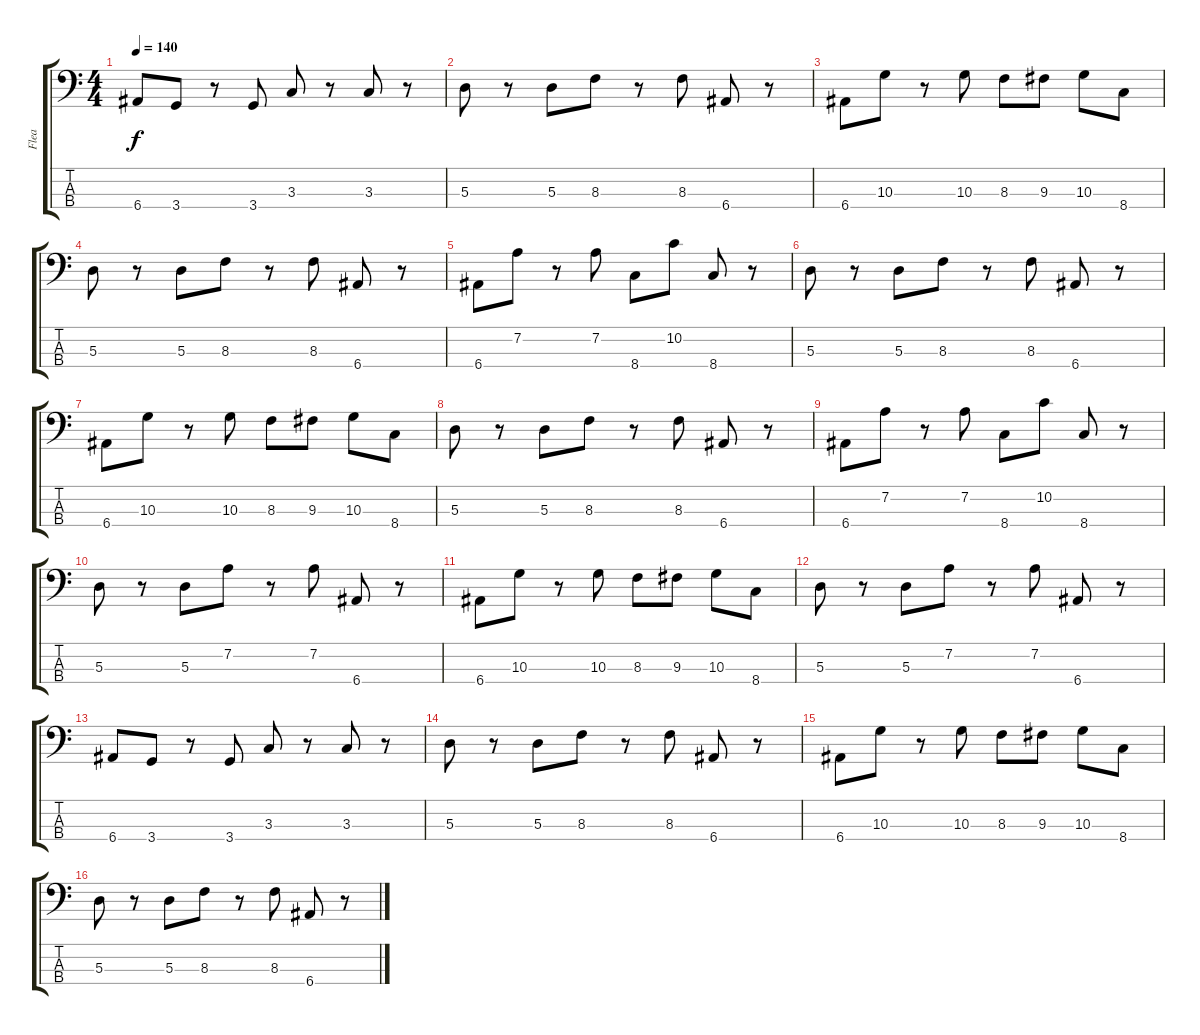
\track ("Flea" "Flea") {instrument electricbassfinger}
\staff {score tabs}
\tuning (G2 D2 A1 E1) {hide}
\ts (4 4)
\tempo 140
\clef f4
\ks c
6.4.8{dy f} 3.4.8 r.8 3.4.8 3.3.8 r.8 3.3.8 r.8 |
5.3.8 r.8 5.3.8 8.3.8 r.8 8.3.8 6.4.8 r.8 |
6.4.8 10.3.8 r.8 10.3.8 8.3.8 9.3.8 10.3.8 8.4.8 |
5.3.8 r.8 5.3.8 8.3.8 r.8 8.3.8 6.4.8 r.8 |
6.4.8 7.2.8 r.8 7.2.8 8.4.8 10.2.8 8.4.8 r.8 |
5.3.8 r.8 5.3.8 8.3.8 r.8 8.3.8 6.4.8 r.8 |
6.4.8 10.3.8 r.8 10.3.8 8.3.8 9.3.8 10.3.8 8.4.8 |
5.3.8 r.8 5.3.8 8.3.8 r.8 8.3.8 6.4.8 r.8 |
6.4.8 7.2.8 r.8 7.2.8 8.4.8 10.2.8 8.4.8 r.8 |
5.3.8 r.8 5.3.8 7.2.8 r.8 7.2.8 6.4.8 r.8 |
6.4.8 10.3.8 r.8 10.3.8 8.3.8 9.3.8 10.3.8 8.4.8 |
5.3.8 r.8 5.3.8 7.2.8 r.8 7.2.8 6.4.8 r.8 |
6.4.8 3.4.8 r.8 3.4.8 3.3.8 r.8 3.3.8 r.8 |
5.3.8 r.8 5.3.8 8.3.8 r.8 8.3.8 6.4.8 r.8 |
6.4.8 10.3.8 r.8 10.3.8 8.3.8 9.3.8 10.3.8 8.4.8 |
5.3.8 r.8 5.3.8 8.3.8 r.8 8.3.8 6.4.8 r.8
